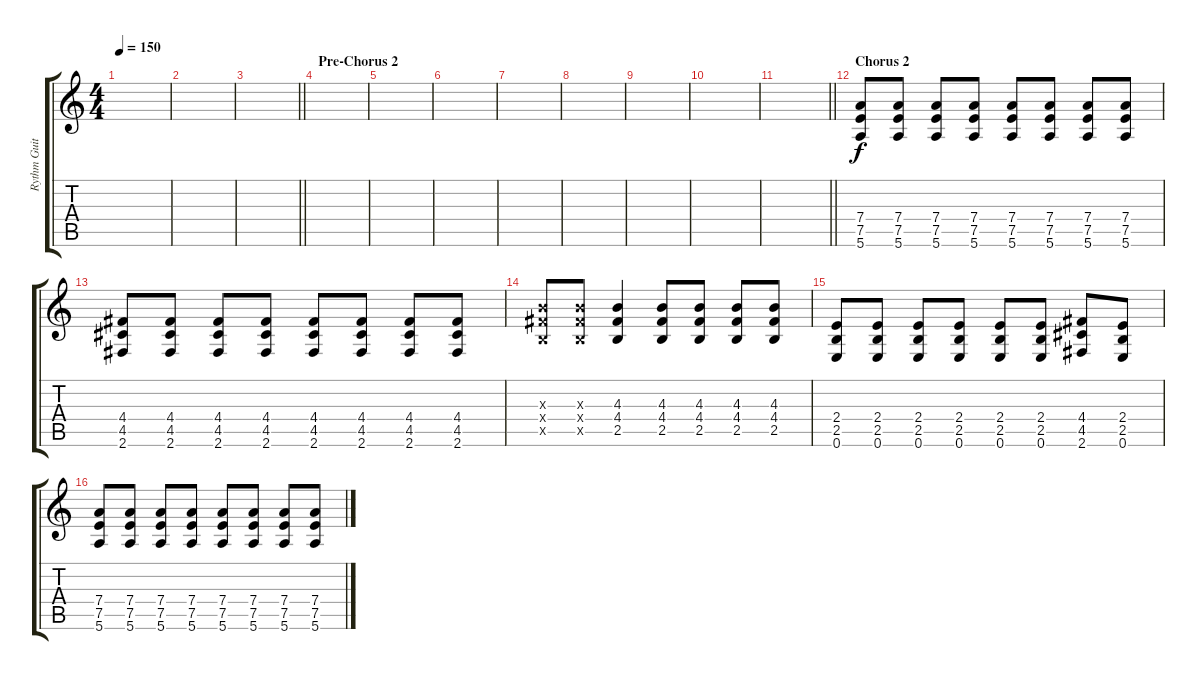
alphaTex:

\track ("Rythm Guitar" "Rythm Guit") {instrument distortionguitar}
\staff {score tabs}
\tuning (E4 B3 G3 D3 A2 E2) {hide}
\ts (4 4)
\tempo 150
\clef g2
\ks c
|
|
\barLineRight lightlight
|
\section ("" "Pre-Chorus 2")
|
|
|
|
|
|
|
\barLineRight lightlight
|
\section ("" "Chorus 2")
(7.4 7.5 5.6).8 (7.4 7.5 5.6).8 (7.4 7.5 5.6).8 (7.4 7.5 5.6).8 (7.4 7.5 5.6).8 (7.4 7.5 5.6).8 (7.4 7.5 5.6).8 (7.4 7.5 5.6).8 |
(4.4 4.5 2.6).8 (4.4 4.5 2.6).8 (4.4 4.5 2.6).8 (4.4 4.5 2.6).8 (4.4 4.5 2.6).8 (4.4 4.5 2.6).8 (4.4 4.5 2.6).8 (4.4 4.5 2.6).8 |
(4.3{x} 4.4{x} 2.5{x}).8 (4.3{x} 4.4{x} 2.5{x}).8 (4.3 4.4 2.5).4 (4.3 4.4 2.5).8 (4.3 4.4 2.5).8 (4.3 4.4 2.5).8 (4.3 4.4 2.5).8 |
(2.4 2.5 0.6).8 (2.4 2.5 0.6).8 (2.4 2.5 0.6).8 (2.4 2.5 0.6).8 (2.4 2.5 0.6).8 (2.4 2.5 0.6).8 (4.4 4.5 2.6).8 (2.4 2.5 0.6).8 |
(7.4 7.5 5.6).8 (7.4 7.5 5.6).8 (7.4 7.5 5.6).8 (7.4 7.5 5.6).8 (7.4 7.5 5.6).8 (7.4 7.5 5.6).8 (7.4 7.5 5.6).8 (7.4 7.5 5.6).8
